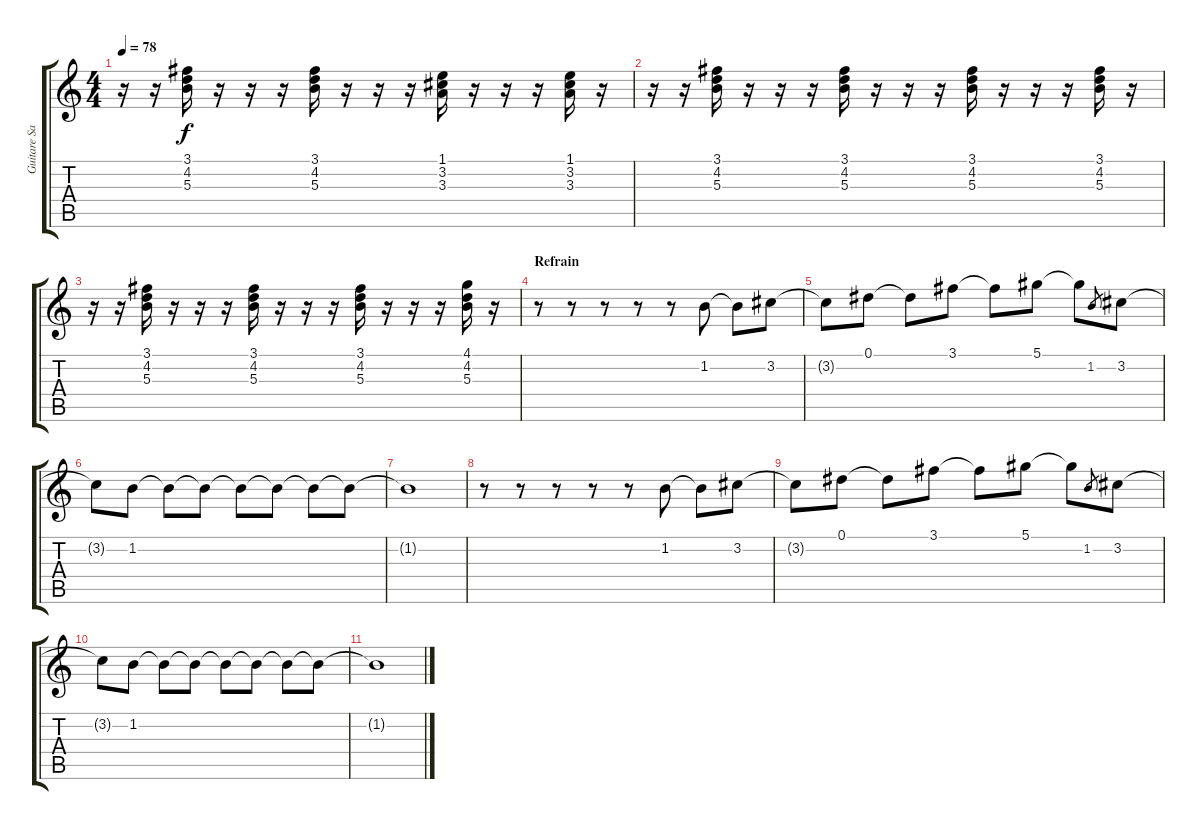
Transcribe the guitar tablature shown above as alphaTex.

\track ("Guitare Saturé" "Guitare Sa") {instrument overdrivenguitar}
\staff {score tabs}
\tuning (Eb4 Bb3 Gb3 Db3 Ab2 Eb2) {hide}
\ts (4 4)
\tempo 78
\clef g2
\ks c
r.16{dy f} r.16 (3.1 4.2 5.3).16 r.16 r.16 r.16 (3.1 4.2 5.3).16 r.16 r.16 r.16 (1.1 3.2 3.3).16 r.16 r.16 r.16 (1.1 3.2 3.3).16 r.16 |
r.16 r.16 (3.1 4.2 5.3).16 r.16 r.16 r.16 (3.1 4.2 5.3).16 r.16 r.16 r.16 (3.1 4.2 5.3).16 r.16 r.16 r.16 (3.1 4.2 5.3).16 r.16 |
r.16 r.16 (3.1 4.2 5.3).16 r.16 r.16 r.16 (3.1 4.2 5.3).16 r.16 r.16 r.16 (3.1 4.2 5.3).16 r.16 r.16 r.16 (4.1 4.2 5.3).16 r.16 |
\section ("" "Refrain")
r.8 r.8 r.8 r.8 r.8 1.2.8{volume 7} 1.2{t}.8 3.2.8 |
3.2{t}.8 0.1.8 0.1{t}.8 3.1.8 3.1{t}.8 5.1.8 5.1{t}.8 1.2.8{gr} 3.2.8 |
3.2{t}.8 1.2.8{volume 2} 1.2{t}.8 1.2{t}.8 1.2{t}.8 1.2{t}.8 1.2{t}.8 1.2{t}.8 |
1.2{t}.1 |
r.8 r.8 r.8 r.8 r.8 1.2.8{volume 7} 1.2{t}.8 3.2.8 |
3.2{t}.8 0.1.8 0.1{t}.8 3.1.8 3.1{t}.8 5.1.8 5.1{t}.8 1.2.8{gr} 3.2.8 |
3.2{t}.8 1.2.8{volume 2} 1.2{t}.8 1.2{t}.8 1.2{t}.8 1.2{t}.8 1.2{t}.8 1.2{t}.8 |
1.2{t}.1
